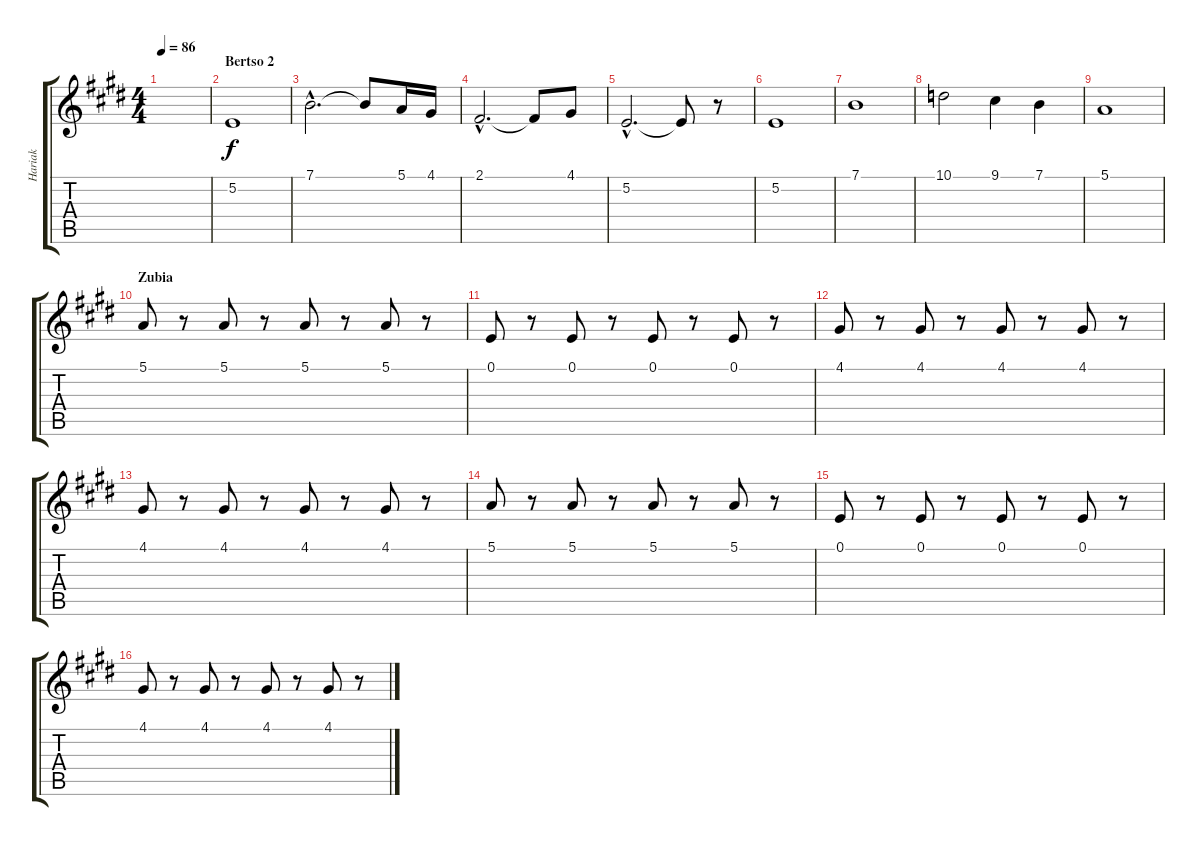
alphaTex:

\track ("Hariak" "Hariak") {instrument stringensemble1}
\staff {score tabs}
\tuning (E4 B3 G3 D3 A2 E2) {hide}
\ts (4 4)
\tempo 86
\clef g2
\ks e
|
\section ("" "Bertso 2")
5.2.1 |
7.1{hac}.2{d} 7.1{t}.8 5.1.16 4.1.16 |
2.1{hac}.2{d} 2.1{t}.8 4.1.8 |
5.2{hac}.2{d} 5.2{t}.8 r.8 |
5.2.1 |
7.1.1 |
10.1.2 9.1.4 7.1.4 |
5.1.1 |
\section ("" "Zubia")
5.1.8 r.8 5.1.8 r.8 5.1.8 r.8 5.1.8 r.8 |
0.1.8 r.8 0.1.8 r.8 0.1.8 r.8 0.1.8 r.8 |
4.1.8 r.8 4.1.8 r.8 4.1.8 r.8 4.1.8 r.8 |
4.1.8 r.8 4.1.8 r.8 4.1.8 r.8 4.1.8 r.8 |
5.1.8 r.8 5.1.8 r.8 5.1.8 r.8 5.1.8 r.8 |
0.1.8 r.8 0.1.8 r.8 0.1.8 r.8 0.1.8 r.8 |
4.1.8 r.8 4.1.8 r.8 4.1.8 r.8 4.1.8 r.8
